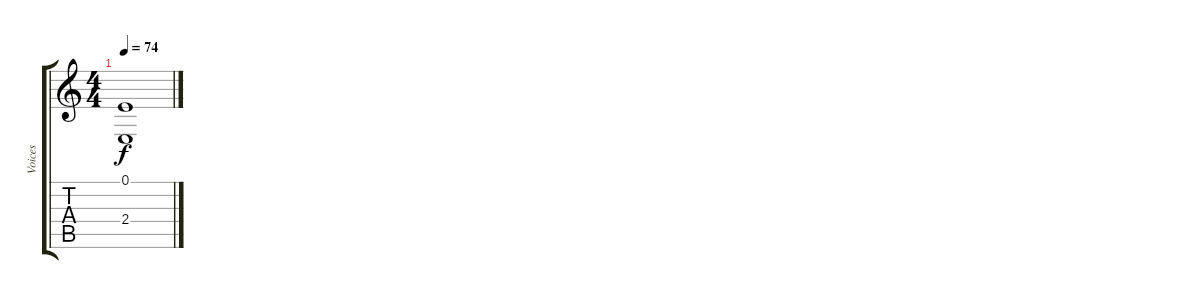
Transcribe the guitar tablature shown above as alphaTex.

\track ("Voices" "Voices") {instrument choiraahs}
\staff {score tabs}
\tuning (E4 B3 G3 D3 A2 E2) {hide}
\ts (4 4)
\tempo 74
\clef g2
\ks c
(0.1 2.4).1{dy f}
